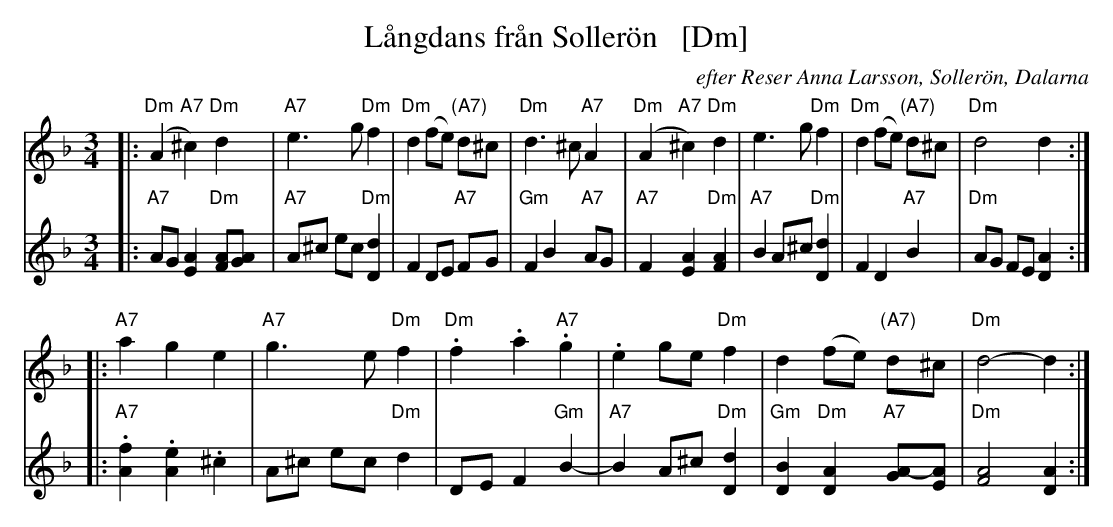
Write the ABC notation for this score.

X:1
T: L\aangdans fr\aan Soller\"on   [Dm]
O: efter Reser Anna Larsson, Soller\"on, Dalarna
M: 3/4
L: 1/8
K: Dm
V: 1 staves=2
|: ("Dm"A2 "A7"^c2) "Dm"d2 | "A7"e3 g "Dm"f2 | "Dm"d2 (fe) "(A7)"d^c | "Dm"d3 ^c "A7"A2 \
|  ("Dm"A2 "A7"^c2) "Dm"d2 | e3 g "Dm"f2 | "Dm"d2 (fe) "(A7)"d^c | "Dm"d4 d2 :|
|: "A7"a2 g2 e2 | "A7"g3 e "Dm"f2 | "Dm".f2 .a2 "A7".g2 | .e2 ge "Dm"f2 | d2 (fe) "(A7)"d^c | "Dm"d4- d2 :|
V: 2
|: "A7"AG [A2E2] "Dm"[AF][GA] | "A7"A^c ec "Dm"[d2D2] | F2 DE "A7"FG | "Gm"F2 B2 "A7"AG \
|  "A7"F2 [A2E2] "Dm"[A2F2] | "A7"B2 A^c "Dm"[d2D2] | F2 D2 "A7"B2 | "Dm"AG FE [A2D2] :|
|: "A7".[f2A2] .[e2A2] .^c2 | A^c ec "Dm"d2 | DE F2 "Gm"B2- | "A7"B2 A^c "Dm"[d2D2] \
|  "Gm"[B2D2] "Dm"[A2D2] "A7"[A-G][AE] | "Dm"[A4F4][A2D2] :|
